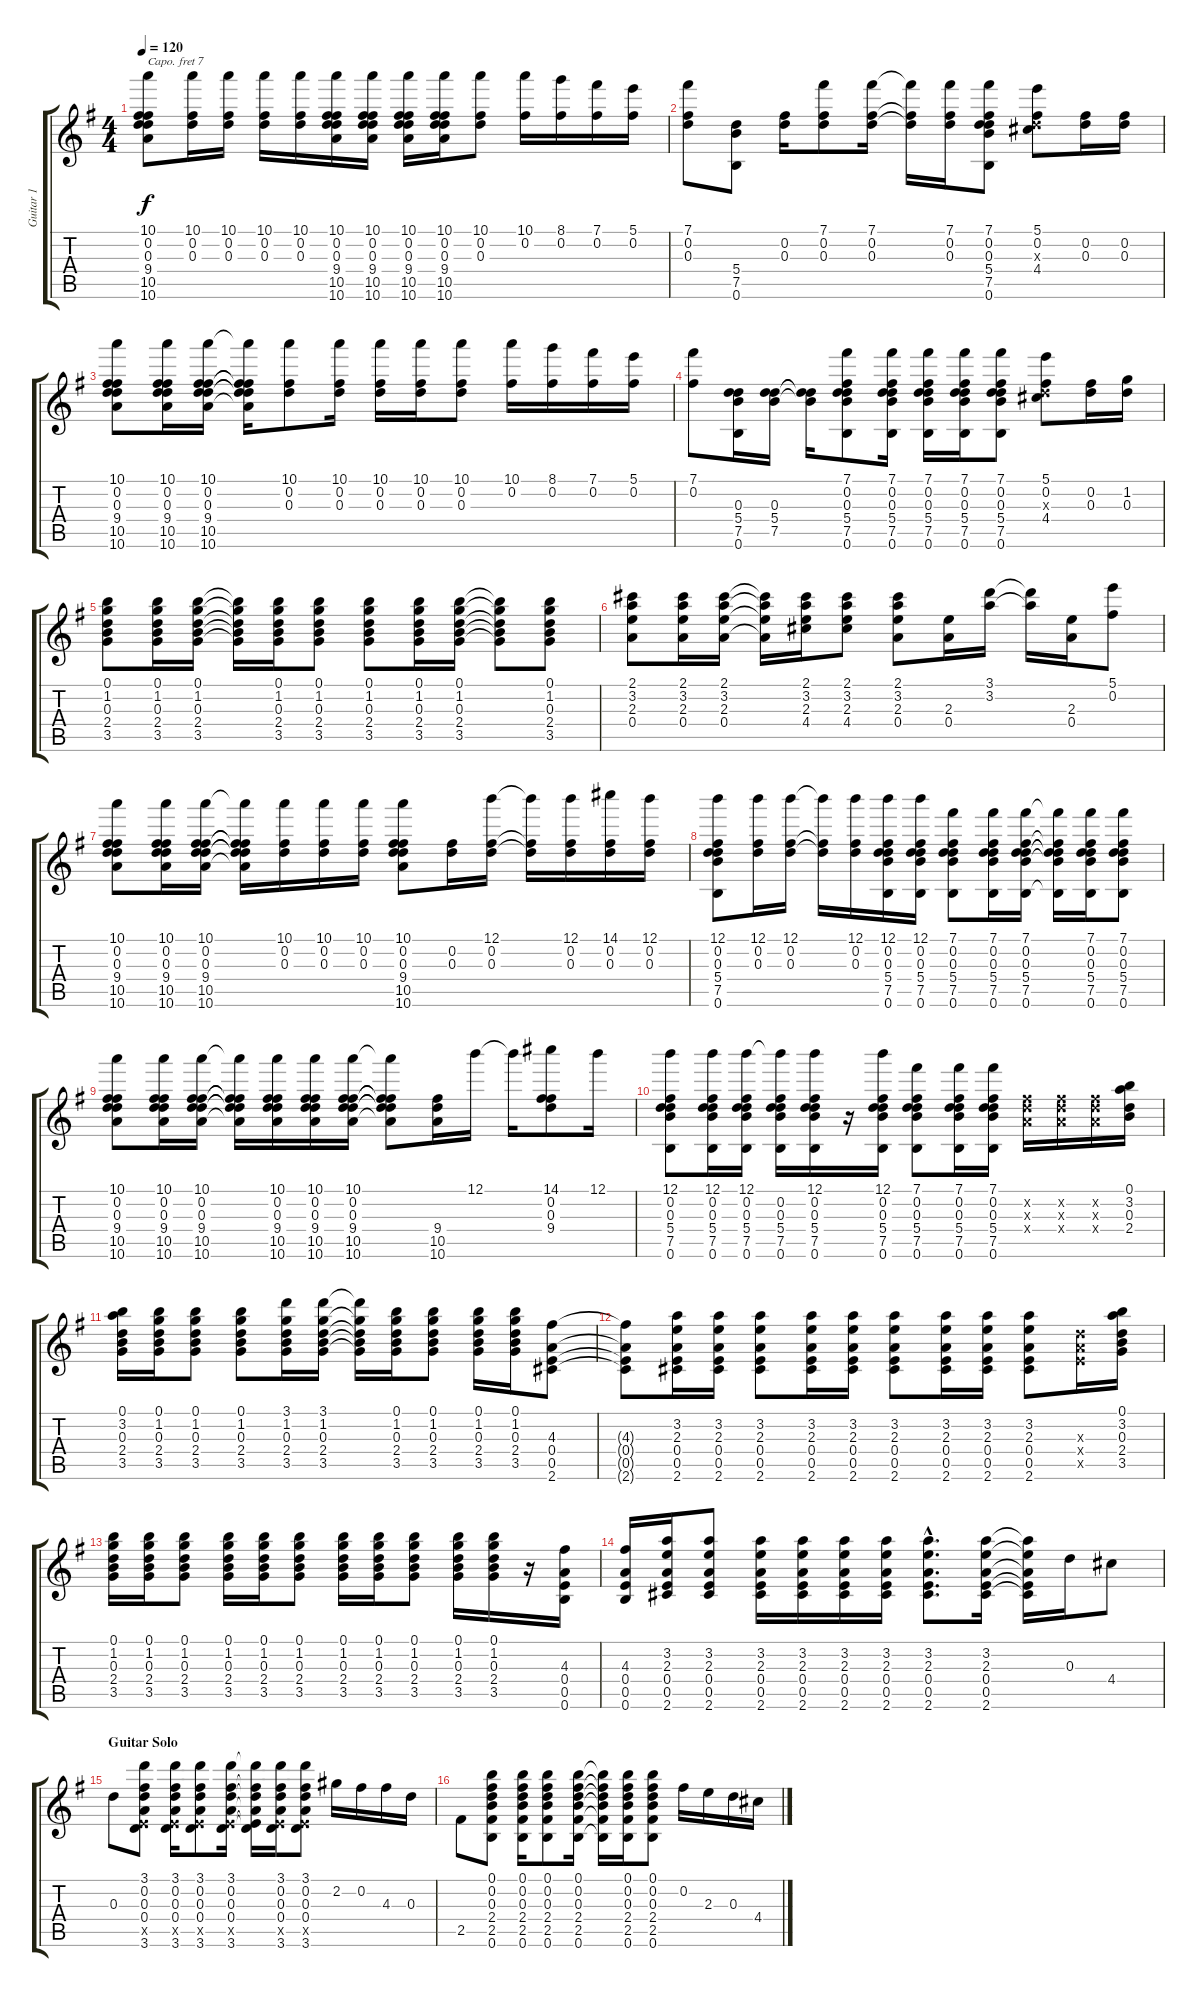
\track ("Guitar 1" "Guitar 1") {instrument acousticguitarsteel}
\staff {score tabs}
\capo 7
\tuning (E4 B3 G3 D3 A2 E2) {hide}
\ts (4 4)
\tempo 120
\clef g2
\ks g
(10.1 0.2 0.3 9.4 10.5 10.6).8{dy f} (10.1 0.2 0.3).16 (10.1 0.2 0.3).16 (10.1 0.2 0.3).16 (10.1 0.2 0.3).16 (10.1 0.2 0.3 9.4 10.5 10.6).16 (10.1 0.2 0.3 9.4 10.5 10.6).16 (10.1 0.2 0.3 9.4 10.5 10.6).16 (10.1 0.2 0.3 9.4 10.5 10.6).16 (10.1 0.2 0.3).8 (10.1 0.2).16 (8.1 0.2).16 (7.1 0.2).16 (5.1 0.2).16 |
(7.1 0.2 0.3).8 (5.4 7.5 0.6).8 (0.2 0.3).16 (7.1 0.2 0.3).8 (7.1 0.2 0.3).16 (7.1{t} 0.2{t} 0.3{t}).16 (7.1 0.2 0.3).16 (7.1 0.2 0.3 5.4 7.5 0.6).8 (5.1 0.2 0.3{x} 4.4).8 (0.2 0.3).16 (0.2 0.3).16 |
(10.1 0.2 0.3 9.4 10.5 10.6).8 (10.1 0.2 0.3 9.4 10.5 10.6).16 (10.1 0.2 0.3 9.4 10.5 10.6).16 (10.1{t} 0.2{t} 0.3{t} 9.4{t} 10.5{t} 10.6{t}).16 (10.1 0.2 0.3).8 (10.1 0.2 0.3).16 (10.1 0.2 0.3).16 (10.1 0.2 0.3).16 (10.1 0.2 0.3).8 (10.1 0.2).16 (8.1 0.2).16 (7.1 0.2).16 (5.1 0.2).16 |
(7.1 0.2).8 (0.3 5.4 7.5 0.6).16 (0.3 5.4 7.5).16 (0.3{t} 5.4{t} 7.5{t}).16 (7.1 0.2 0.3 5.4 7.5 0.6).8 (7.1 0.2 0.3 5.4 7.5 0.6).16 (7.1 0.2 0.3 5.4 7.5 0.6).16 (7.1 0.2 0.3 5.4 7.5 0.6).16 (7.1 0.2 0.3 5.4 7.5 0.6).8 (5.1 0.2 0.3{x} 4.4).8 (0.2 0.3).16 (1.2 0.3).16 |
(0.1 1.2 0.3 2.4 3.5).8 (0.1 1.2 0.3 2.4 3.5).16 (0.1 1.2 0.3 2.4 3.5).16 (0.1{t} 1.2{t} 0.3{t} 2.4{t} 3.5{t}).16 (0.1 1.2 0.3 2.4 3.5).16 (0.1 1.2 0.3 2.4 3.5).8 (0.1 1.2 0.3 2.4 3.5).8 (0.1 1.2 0.3 2.4 3.5).16 (0.1 1.2 0.3 2.4 3.5).16 (0.1{t} 1.2{t} 0.3{t} 2.4{t} 3.5{t}).8 (0.1 1.2 0.3 2.4 3.5).8 |
(2.1 3.2 2.3 0.4).8 (2.1 3.2 2.3 0.4).16 (2.1 3.2 2.3 0.4).16 (2.1{t} 3.2{t} 2.3{t} 0.4{t}).16 (2.1 3.2 2.3 4.4).16 (2.1 3.2 2.3 4.4).8 (2.1 3.2 2.3 0.4).8 (2.3 0.4).16 (3.1 3.2).16 (3.1{t} 3.2{t}).16 (2.3 0.4).16 (5.1 0.2).8 |
(10.1 0.2 0.3 9.4 10.5 10.6).8 (10.1 0.2 0.3 9.4 10.5 10.6).16 (10.1 0.2 0.3 9.4 10.5 10.6).16 (10.1{t} 0.2{t} 0.3{t} 9.4{t} 10.5{t} 10.6{t}).16 (10.1 0.2 0.3).16 (10.1 0.2 0.3).16 (10.1 0.2 0.3).16 (10.1 0.2 0.3 9.4 10.5 10.6).8 (0.2 0.3).16 (12.1 0.2 0.3).16 (12.1{t} 0.2{t} 0.3{t}).16 (12.1 0.2 0.3).16 (14.1 0.2 0.3).16 (12.1 0.2 0.3).16 |
(12.1 0.2 0.3 5.4 7.5 0.6).8 (12.1 0.2 0.3).16 (12.1 0.2 0.3).16 (12.1{t} 0.2{t} 0.3{t}).16 (12.1 0.2 0.3).16 (12.1 0.2 0.3 5.4 7.5 0.6).16 (12.1 0.2 0.3 5.4 7.5 0.6).16 (7.1 0.2 0.3 5.4 7.5 0.6).8 (7.1 0.2 0.3 5.4 7.5 0.6).16 (7.1 0.2 0.3 5.4 7.5 0.6).16 (7.1{t} 0.2{t} 0.3{t} 5.4{t} 7.5{t} 0.6{t}).16 (7.1 0.2 0.3 5.4 7.5 0.6).16 (7.1 0.2 0.3 5.4 7.5 0.6).8 |
(10.1 0.2 0.3 9.4 10.5 10.6).8 (10.1 0.2 0.3 9.4 10.5 10.6).16 (10.1 0.2 0.3 9.4 10.5 10.6).16 (10.1{t} 0.2{t} 0.3{t} 9.4{t} 10.5{t} 10.6{t}).16 (10.1 0.2 0.3 9.4 10.5 10.6).16 (10.1 0.2 0.3 9.4 10.5 10.6).16 (10.1 0.2 0.3 9.4 10.5 10.6).16 (10.1{t} 0.2{t} 0.3{t} 9.4{t} 10.5{t} 10.6{t}).8 (9.4 10.5 10.6).16 12.1.16 12.1{t}.16 (14.1 0.2 0.3 9.4).8 12.1.16 |
(12.1 0.2 0.3 5.4 7.5 0.6).8 (12.1 0.2 0.3 5.4 7.5 0.6).16 (12.1 0.2 0.3 5.4 7.5 0.6).16 (12.1{t} 0.2 0.3 5.4 7.5 0.6).16 (12.1 0.2 0.3 5.4 7.5 0.6).16 r.16 (12.1 0.2 0.3 5.4 7.5 0.6).16 (7.1 0.2 0.3 5.4 7.5 0.6).8 (7.1 0.2 0.3 5.4 7.5 0.6).16 (7.1 0.2 0.3 5.4 7.5 0.6).16 (0.2{x} 0.3{x} 0.4{x}).16 (0.2{x} 0.3{x} 0.4{x}).16 (0.2{x} 0.3{x} 0.4{x}).16 (0.1 3.2 0.3 2.4).16 |
(0.1 3.2 0.3 2.4 3.5).16 (0.1 1.2 0.3 2.4 3.5).16 (0.1 1.2 0.3 2.4 3.5).8 (0.1 1.2 0.3 2.4 3.5).8 (3.1 1.2 0.3 2.4 3.5).16 (3.1 1.2 0.3 2.4 3.5).16 (3.1{t} 1.2{t} 0.3{t} 2.4{t} 3.5{t}).16 (0.1 1.2 0.3 2.4 3.5).16 (0.1 1.2 0.3 2.4 3.5).8 (0.1 1.2 0.3 2.4 3.5).16 (0.1 1.2 0.3 2.4 3.5).16 (4.3 0.4 0.5 2.6).8 |
(4.3{t} 0.4{t} 0.5{t} 2.6{t}).8 (3.2 2.3 0.4 0.5 2.6).16 (3.2 2.3 0.4 0.5 2.6).16 (3.2 2.3 0.4 0.5 2.6).8 (3.2 2.3 0.4 0.5 2.6).16 (3.2 2.3 0.4 0.5 2.6).16 (3.2 2.3 0.4 0.5 2.6).8 (3.2 2.3 0.4 0.5 2.6).16 (3.2 2.3 0.4 0.5 2.6).16 (3.2 2.3 0.4 0.5 2.6).8 (0.3{x} 0.4{x} 0.5{x}).16 (0.1 3.2 0.3 2.4 3.5).16 |
(0.1 1.2 0.3 2.4 3.5).16 (0.1 1.2 0.3 2.4 3.5).16 (0.1 1.2 0.3 2.4 3.5).8 (0.1 1.2 0.3 2.4 3.5).16 (0.1 1.2 0.3 2.4 3.5).16 (0.1 1.2 0.3 2.4 3.5).8 (0.1 1.2 0.3 2.4 3.5).16 (0.1 1.2 0.3 2.4 3.5).16 (0.1 1.2 0.3 2.4 3.5).8 (0.1 1.2 0.3 2.4 3.5).16 (0.1 1.2 0.3 2.4 3.5).16 r.16 (4.3 0.4 0.5 0.6).16 |
(4.3 0.4 0.5 0.6).16 (3.2 2.3 0.4 0.5 2.6).16 (3.2 2.3 0.4 0.5 2.6).8 (3.2 2.3 0.4 0.5 2.6).16 (3.2 2.3 0.4 0.5 2.6).16 (3.2 2.3 0.4 0.5 2.6).16 (3.2 2.3 0.4 0.5 2.6).16 (3.2{hac} 2.3{hac} 0.4{hac} 0.5{hac} 2.6{hac}).8{d} (3.2 2.3 0.4 0.5 2.6).16 (3.2{t} 2.3{t} 0.4{t} 0.5{t} 2.6{t}).16 0.3.16 4.4.8 |
\section ("" "Guitar Solo")
0.3.8 (3.1 0.2 0.3 0.4 0.5{x} 3.6).8 (3.1 0.2 0.3 0.4 0.5{x} 3.6).16 (3.1 0.2 0.3 0.4 0.5{x} 3.6).8 (3.1 0.2 0.3 0.4 0.5{x} 3.6).16 (3.1{t} 0.2{t} 0.3{t} 0.4{t} 0.5{t} 3.6{t}).16 (3.1 0.2 0.3 0.4 0.5{x} 3.6).16 (3.1 0.2 0.3 0.4 0.5{x} 3.6).8 2.2.16 0.2.16 4.3.16 0.3.16 |
2.5.8 (0.1 0.2 0.3 2.4 2.5 0.6).8 (0.1 0.2 0.3 2.4 2.5 0.6).16 (0.1 0.2 0.3 2.4 2.5 0.6).8 (0.1 0.2 0.3 2.4 2.5 0.6).16 (0.1{t} 0.2{t} 0.3{t} 2.4{t} 2.5{t} 0.6{t}).16 (0.1 0.2 0.3 2.4 2.5 0.6).16 (0.1 0.2 0.3 2.4 2.5 0.6).8 0.2.16 2.3.16 0.3.16 4.4.16
